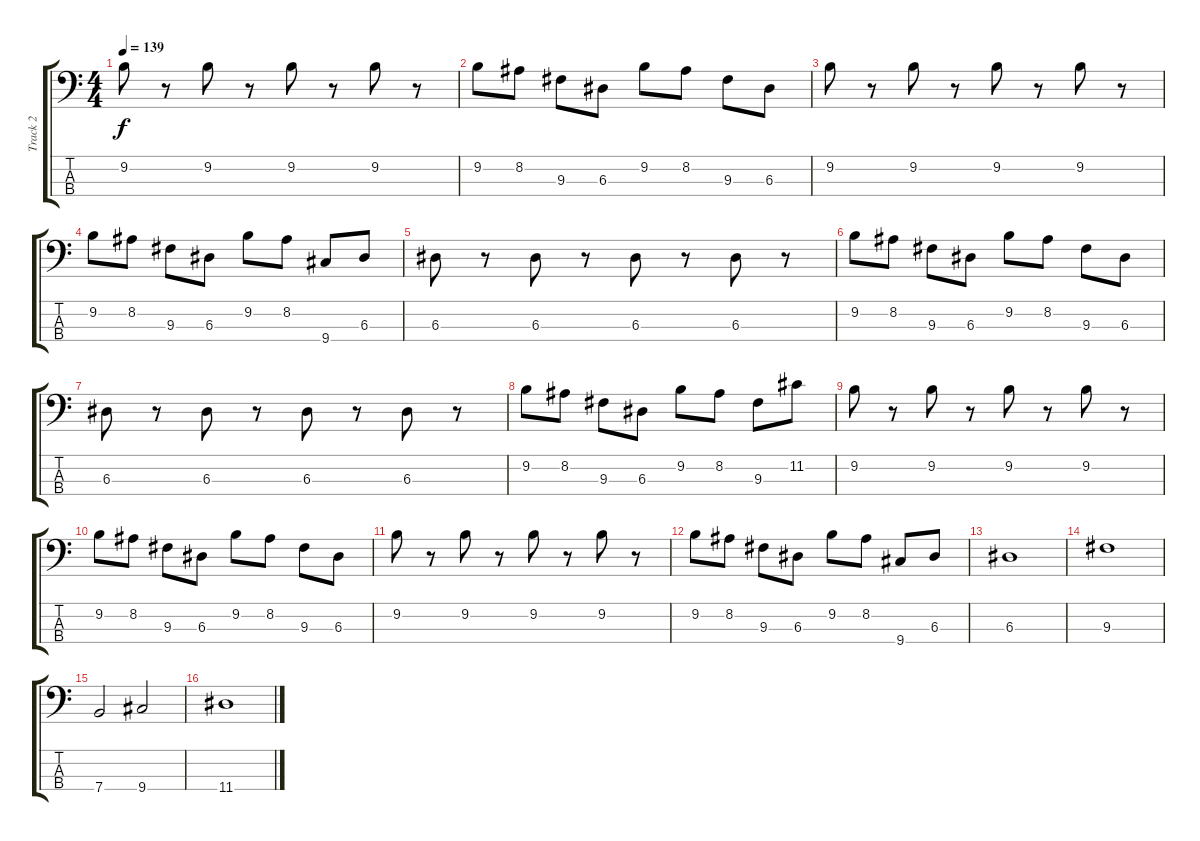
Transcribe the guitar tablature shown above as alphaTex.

\track ("Track 2" "Track 2") {instrument electricbassfinger}
\staff {score tabs}
\tuning (G2 D2 A1 E1) {hide}
\ts (4 4)
\tempo 139
\clef f4
\ks c
9.2.8{dy f} r.8 9.2.8 r.8 9.2.8 r.8 9.2.8 r.8 |
9.2.8 8.2.8 9.3.8 6.3.8 9.2.8 8.2.8 9.3.8 6.3.8 |
9.2.8 r.8 9.2.8 r.8 9.2.8 r.8 9.2.8 r.8 |
9.2.8 8.2.8 9.3.8 6.3.8 9.2.8 8.2.8 9.4.8 6.3.8 |
6.3.8 r.8 6.3.8 r.8 6.3.8 r.8 6.3.8 r.8 |
9.2.8 8.2.8 9.3.8 6.3.8 9.2.8 8.2.8 9.3.8 6.3.8 |
6.3.8 r.8 6.3.8 r.8 6.3.8 r.8 6.3.8 r.8 |
9.2.8 8.2.8 9.3.8 6.3.8 9.2.8 8.2.8 9.3.8 11.2.8 |
9.2.8 r.8 9.2.8 r.8 9.2.8 r.8 9.2.8 r.8 |
9.2.8 8.2.8 9.3.8 6.3.8 9.2.8 8.2.8 9.3.8 6.3.8 |
9.2.8 r.8 9.2.8 r.8 9.2.8 r.8 9.2.8 r.8 |
9.2.8 8.2.8 9.3.8 6.3.8 9.2.8 8.2.8 9.4.8 6.3.8 |
6.3.1 |
9.3.1 |
7.4.2 9.4.2 |
11.4.1
